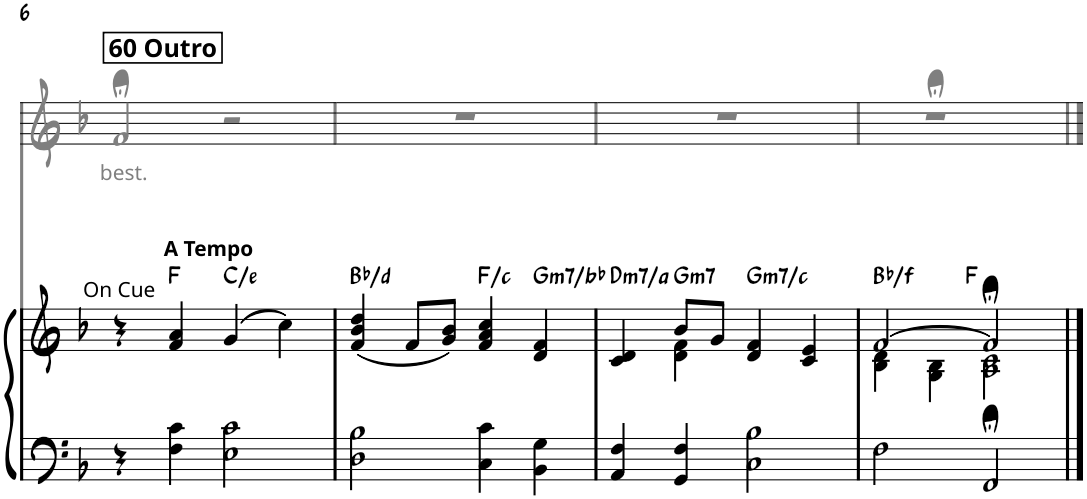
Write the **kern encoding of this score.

**kern	**kern	**harte	**kern	**text
*part2	*part2	*part2	*part1	*part1
*staff3	*staff2	*	*staff1	*staff1
*I"Piano	*	*	*I"Voice	*
*I'Pno	*	*	*	*
!!LO:PB:g=z
*clefF4	*clefG2	*	*clefG2	*
*k[b-]	*k[b-]	*	*k[b-]	*
*M4/4	*M4/4	*	*M4/4	*
!!LO:REH:place=s1:a:B:rj:fs=12:t=60 Outro
=60	=60	=60	=60	=60
!	!LO:TX:a:t=On Cue	!	!	!
!	!	!	!	!LO:LY:b:color=#7F7F7F
4r	4r	.	2f;<i/	best.
!	!LO:TX:a:B:t=A Tempo	!	!	!
4F\ 4c\	4f/ 4a/	F:maj	.	.
2E\ 2c\	(4g/	C:maj/3	2r	.
.	4cc\)	.	.	.
=61	=61	=61	=61	=61
2D\ 2B-\	(4f/ 4b-/ 4dd/	Bb:maj/3	1r	.
.	8f/L	.	.	.
.	8g/ 8b-/J)	.	.	.
4C\ 4c\	4f/ 4a/ 4cc/	F:maj/5	.	.
!	!	!LO:H:kt=m7	!	!
4BB-\ 4G\	4d/ 4f/	G:min7/b3	.	.
=62	=62	=62	=62	=62
*	*^	*	*	*
!	!	!	!LO:H:kt=m7	!	!
4AA/ 4F/	4c/ 4d/	4ryy	D:min7/5	1r	.
!	!	!	!LO:H:kt=m7	!	!
4GG/ 4F/	8b-/L	4d\ 4f\	G:min7	.	.
.	8g/J	.	.	.	.
!	!	!	!LO:H:kt=m7	!	!
2C\ 2B-\	4d/ 4f/	2ryy	G:min7/4	.	.
.	4c/ 4e/	.	.	.	.
=63	=63	=63	=63	=63	=63
2F\	[2f/	4B-\ 4d\	Bb:maj/5	1r;<	.
.	.	4G\ 4B-\	.	.	.
2FF;</	2f;</]	2A\ 2c\	F:maj	.	.
*	*v	*v	*	*	*
==	==	==	==	==
*-	*-	*-	*-	*-
